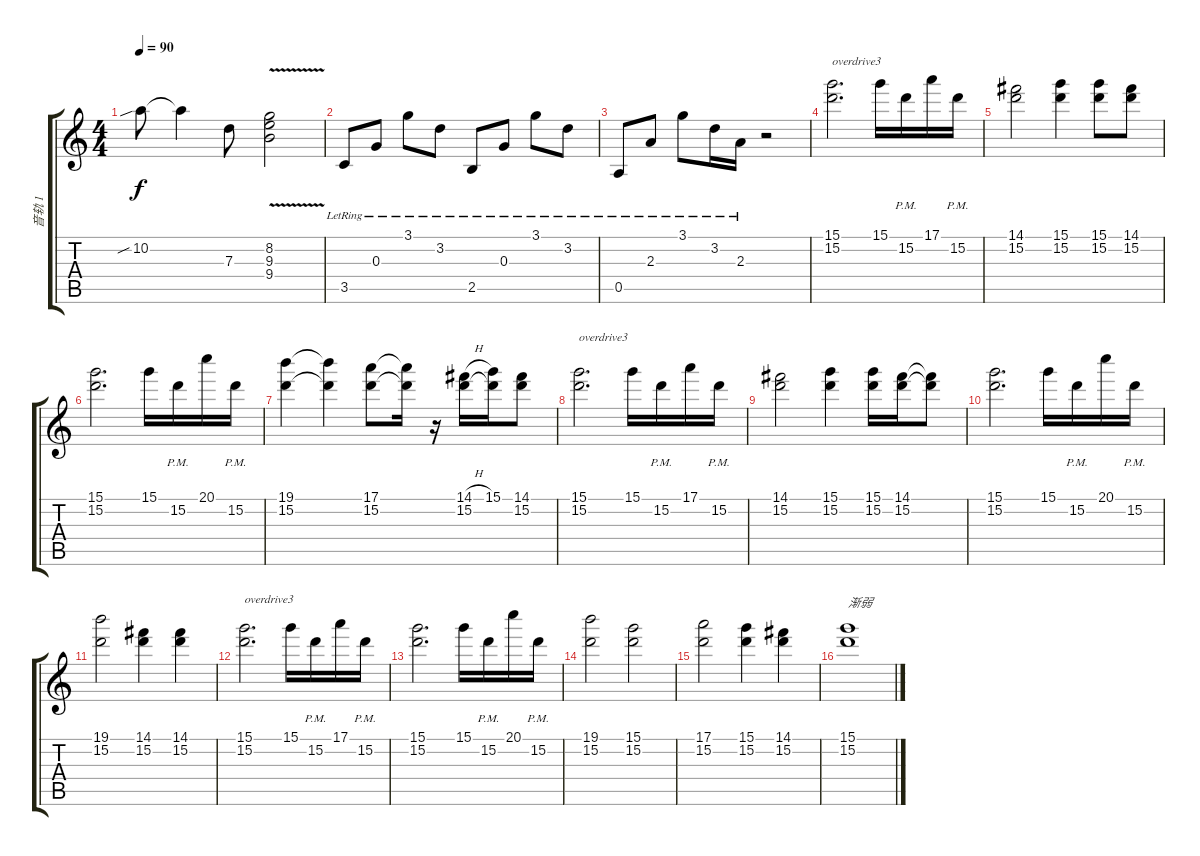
\track ("音轨 1" "音轨 1") {instrument acousticguitarsteel}
\staff {score tabs}
\tuning (E4 B3 G3 D3 A2 E2) {hide}
\ts (4 4)
\tempo 90
\clef g2
\ks c
10.2{sib}.8{dy f} 10.2{t}.4 7.3.8 (8.2{v} 9.3{v} 9.4{v}).2 |
3.5{lr}.8 0.3{lr}.8 3.1{lr}.8 3.2{lr}.8 2.5{lr}.8 0.3{lr}.8 3.1{lr}.8 3.2{lr}.8 |
0.5{lr}.8 2.3{lr}.8 3.1{lr}.8 3.2{lr}.16 2.3{lr}.16 r.2 |
(15.1 15.2).2{d txt "overdrive3"} 15.1.16 15.2{pm}.16 17.1.16 15.2{pm}.16 |
(14.1 15.2).2 (15.1 15.2).4 (15.1 15.2).8 (14.1 15.2).8 |
(15.1 15.2).2{d} 15.1.16 15.2{pm}.16 20.1.16 15.2{pm}.16 |
(19.1 15.2).4 (19.1{t} 15.2{t}).4 (17.1 15.2).8 (17.1{t} 15.2{t}).16 r.16 (14.1{h} 15.2).16 (15.1 15.2{t}).16 (14.1 15.2).8 |
(15.1 15.2).2{d txt "overdrive3"} 15.1.16 15.2{pm}.16 17.1.16 15.2{pm}.16 |
(14.1 15.2).2 (15.1 15.2).4 (15.1 15.2).16 (14.1 15.2).16 (14.1{t} 15.2{t}).8 |
(15.1 15.2).2{d} 15.1.16 15.2{pm}.16 20.1.16 15.2{pm}.16 |
(19.1 15.2).2 (14.1 15.2).4 (14.1 15.2).4 |
(15.1 15.2).2{d txt "overdrive3"} 15.1.16 15.2{pm}.16 17.1.16 15.2{pm}.16 |
(15.1 15.2).2{d} 15.1.16 15.2{pm}.16 20.1.16 15.2{pm}.16 |
(19.1 15.2).2 (15.1 15.2).2 |
(17.1 15.2).2 (15.1 15.2).4 (14.1 15.2).4 |
(15.1 15.2).1{txt "渐弱"}
